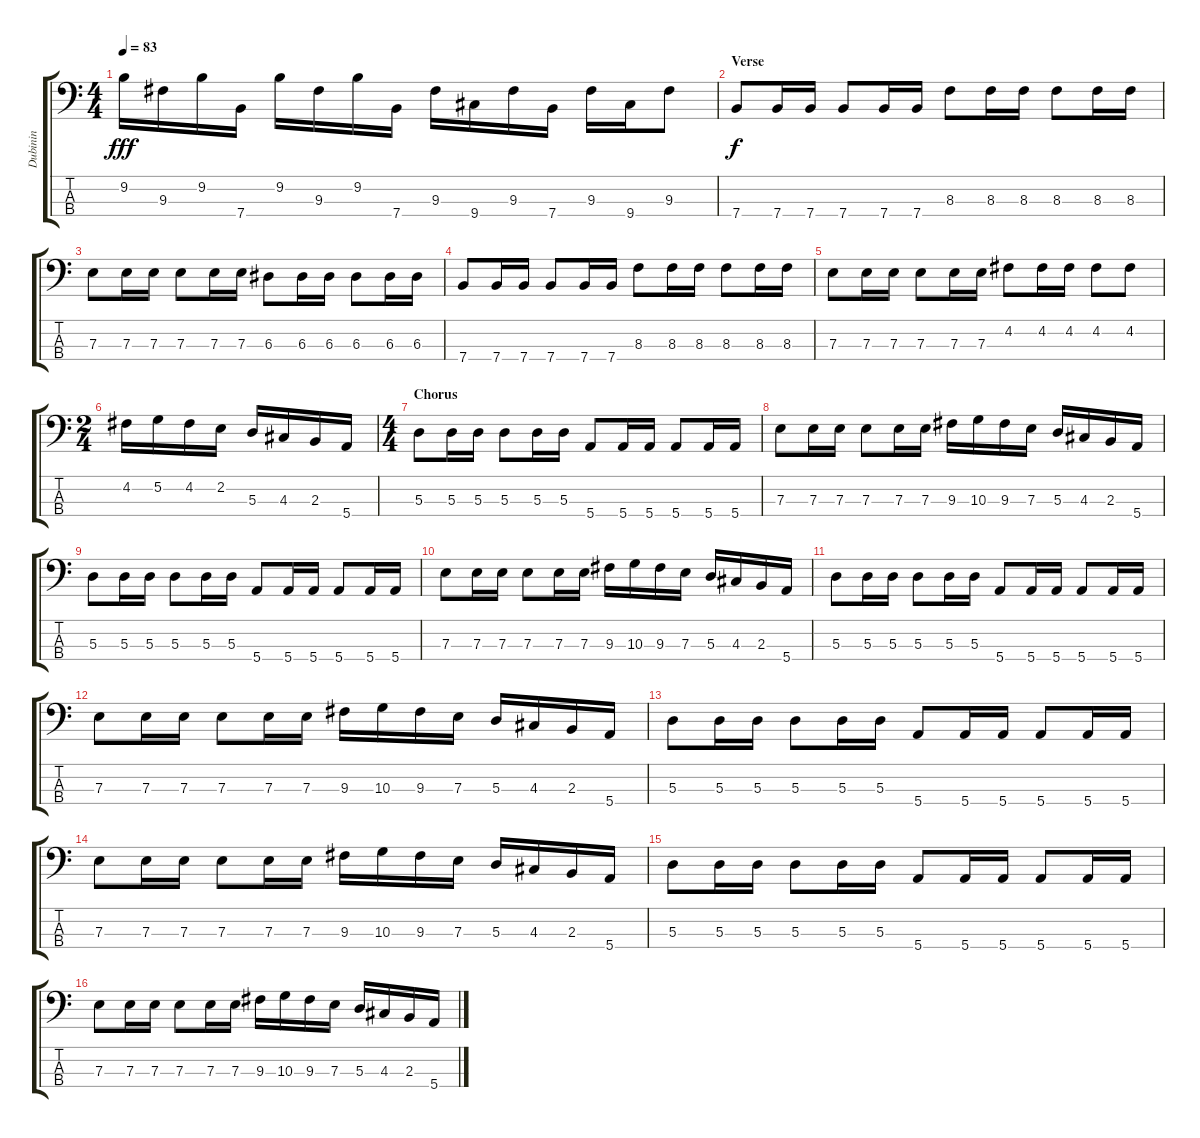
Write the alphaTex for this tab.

\track ("Dubinin" "Dubinin") {instrument electricbassfinger}
\staff {score tabs}
\tuning (G2 D2 A1 E1) {hide}
\ts (4 4)
\tempo 83
\clef f4
\ks c
9.2.16{dy fff} 9.3.16 9.2.16 7.4.16 9.2.16 9.3.16 9.2.16 7.4.16 9.3.16 9.4.16 9.3.16 7.4.16 9.3.16 9.4.16 9.3.8 |
\section ("" "Verse")
7.4.8{dy f} 7.4.16 7.4.16 7.4.8 7.4.16 7.4.16 8.3.8 8.3.16 8.3.16 8.3.8 8.3.16 8.3.16 |
7.3.8 7.3.16 7.3.16 7.3.8 7.3.16 7.3.16 6.3.8 6.3.16 6.3.16 6.3.8 6.3.16 6.3.16 |
7.4.8 7.4.16 7.4.16 7.4.8 7.4.16 7.4.16 8.3.8 8.3.16 8.3.16 8.3.8 8.3.16 8.3.16 |
7.3.8 7.3.16 7.3.16 7.3.8 7.3.16 7.3.16 4.2.8 4.2.16 4.2.16 4.2.8 4.2.8 |
\ts (2 4)
4.2.16 5.2.16 4.2.16 2.2.16 5.3.16 4.3.16 2.3.16 5.4.16 |
\ts (4 4)
\section ("" "Chorus")
5.3.8 5.3.16 5.3.16 5.3.8 5.3.16 5.3.16 5.4.8 5.4.16 5.4.16 5.4.8 5.4.16 5.4.16 |
7.3.8 7.3.16 7.3.16 7.3.8 7.3.16 7.3.16 9.3.16 10.3.16 9.3.16 7.3.16 5.3.16 4.3.16 2.3.16 5.4.16 |
5.3.8 5.3.16 5.3.16 5.3.8 5.3.16 5.3.16 5.4.8 5.4.16 5.4.16 5.4.8 5.4.16 5.4.16 |
7.3.8 7.3.16 7.3.16 7.3.8 7.3.16 7.3.16 9.3.16 10.3.16 9.3.16 7.3.16 5.3.16 4.3.16 2.3.16 5.4.16 |
5.3.8 5.3.16 5.3.16 5.3.8 5.3.16 5.3.16 5.4.8 5.4.16 5.4.16 5.4.8 5.4.16 5.4.16 |
7.3.8 7.3.16 7.3.16 7.3.8 7.3.16 7.3.16 9.3.16 10.3.16 9.3.16 7.3.16 5.3.16 4.3.16 2.3.16 5.4.16 |
5.3.8 5.3.16 5.3.16 5.3.8 5.3.16 5.3.16 5.4.8 5.4.16 5.4.16 5.4.8 5.4.16 5.4.16 |
7.3.8 7.3.16 7.3.16 7.3.8 7.3.16 7.3.16 9.3.16 10.3.16 9.3.16 7.3.16 5.3.16 4.3.16 2.3.16 5.4.16 |
5.3.8 5.3.16 5.3.16 5.3.8 5.3.16 5.3.16 5.4.8 5.4.16 5.4.16 5.4.8 5.4.16 5.4.16 |
7.3.8 7.3.16 7.3.16 7.3.8 7.3.16 7.3.16 9.3.16 10.3.16 9.3.16 7.3.16 5.3.16 4.3.16 2.3.16 5.4.16
